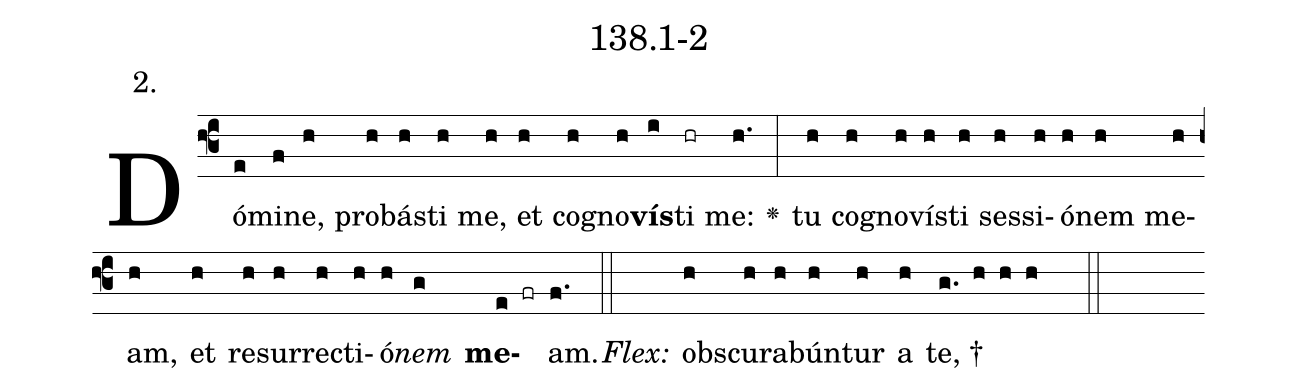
name: 138.1-2;
annotation: 2.;
%%
(f3)Dó(e)mi(f)ne,(h) pro(h)bás(h)ti(h) me,(h) et(h) co(h)gno(h)<b>vís</b>(i)ti(hr) me:(h.) <v>\greheightstar</v>(:) tu(h) co(h)gno(h)vís(h)ti(h) ses(h)si(h)ó(h)nem(h) me(h)am,(h) et(h) re(h)sur(h)rec(h)ti(h)ó(h)<i>nem</i>(g) <b>me</b>(e fr)am.(f.) (::)
<i>Flex:</i>()  obs(h)cu(h)ra(h)bún(h)tur(h) a(h) te, †(g. h h h  ::)

%E(h) u(h) o(h) u(g) a(e) e.(f.) (::)
